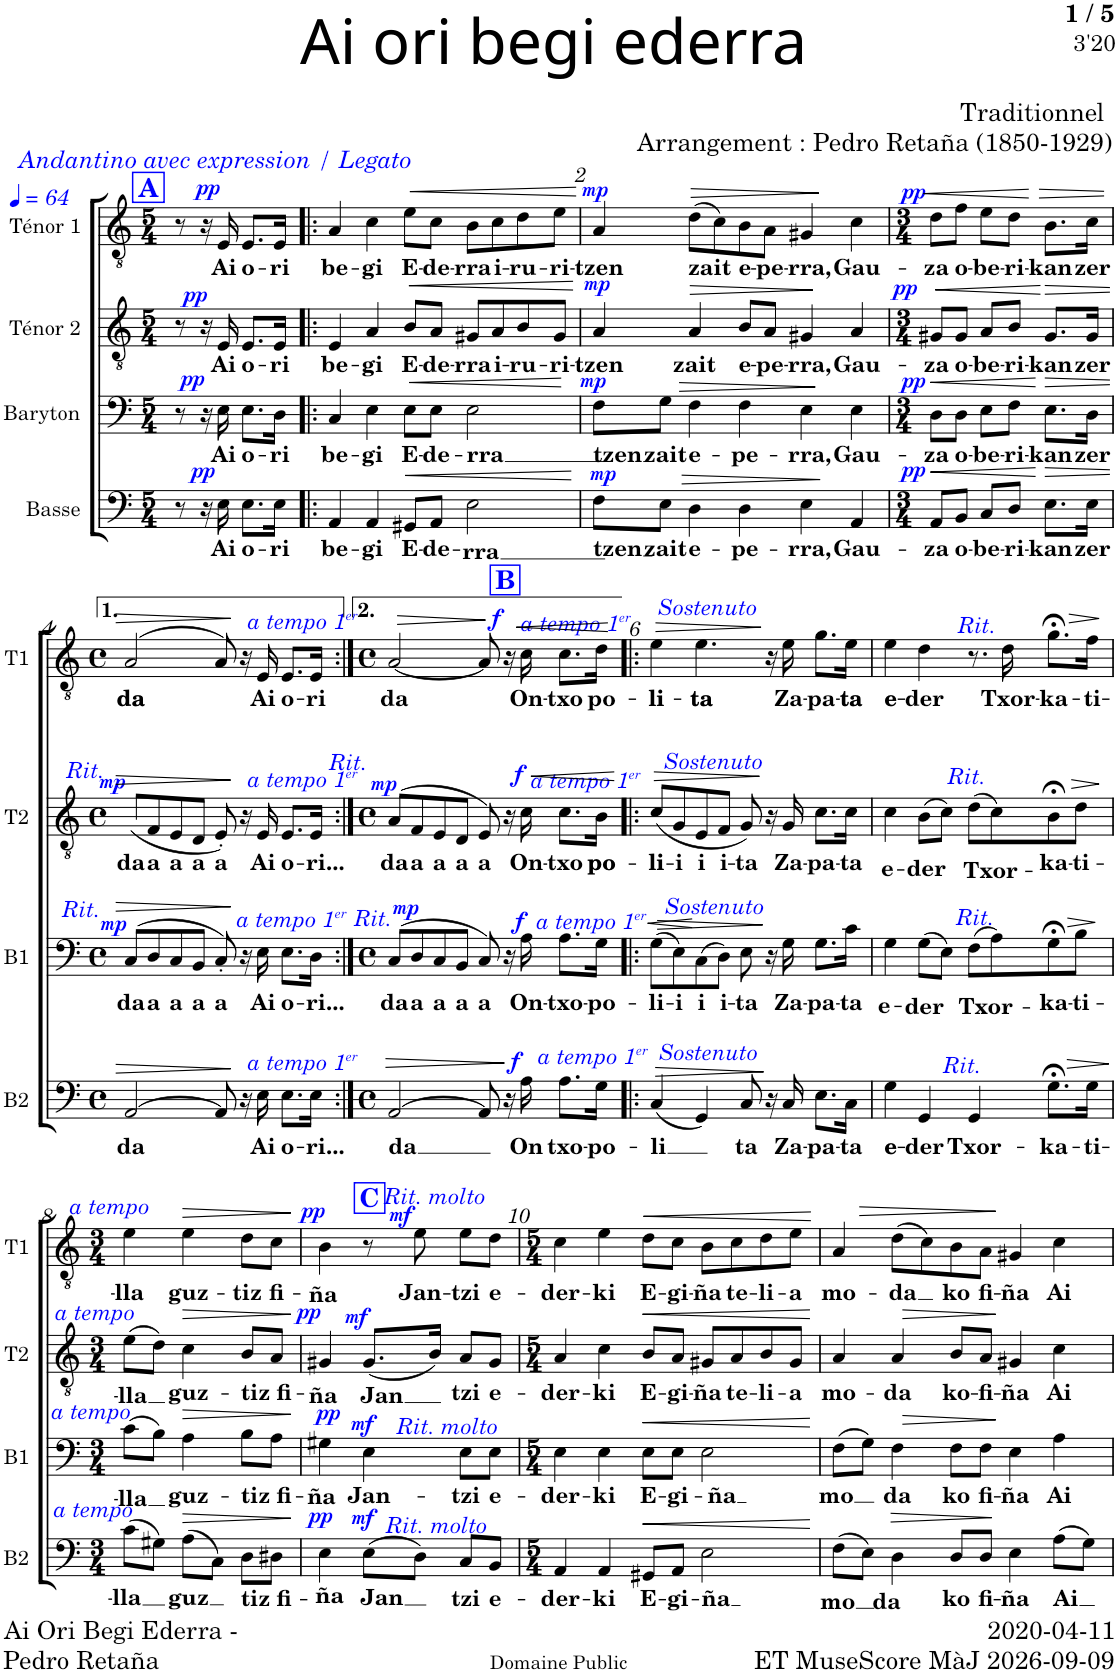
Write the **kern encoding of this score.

**kern	**text	**dynam	**kern	**text	**dynam	**kern	**text	**dynam	**kern	**text	**dynam
*part4	*part4	*part4	*part3	*part3	*part3	*part2	*part2	*part2	*part1	*part1	*part1
*staff4	*staff4	*staff4	*staff3	*staff3	*staff3	*staff2	*staff2	*staff2	*staff1	*staff1	*staff1
*I"Basse	*	*	*I"Baryton	*	*	*I"Ténor 2	*	*	*I"Ténor 1	*	*
*I'B2	*	*	*I'B1	*	*	*I'T2	*	*	*I'T1	*	*
*clefF4	*	*	*clefF4	*	*	*clefGv2	*	*	*clefGv2	*	*
*k[]	*	*	*k[]	*	*	*k[]	*	*	*k[]	*	*
*M5/4	*	*	*M5/4	*	*	*M5/4	*	*	*M5/4	*	*
*MM64	*	*	*MM64	*	*	*MM64	*	*	*MM64	*	*
!!LO:REH:place=s1:a:B:cj:color=#0000FF:fs=14:t=A:qo=0.75
=	=	=	=	=	=	=	=	=	=	=	=
!	!	!	!	!	!	!	!	!	!LO:TX:a:i:color=#0000FF:t=Andantino avec expression / Legato	!	!
8r	.	.	8r	.	.	8r	.	.	8r	.	.
!	!	!LO:DY:a	!	!	!LO:DY:a	!	!	!LO:DY:a	!	!	!LO:DY:a
16r	.	pp	16r	.	pp	16r	.	pp	16r	.	pp
!	!LO:LY:b	!	!	!LO:LY:b	!	!	!LO:LY:b	!	!	!LO:LY:b	!
16E\	Ai	.	16E\	Ai	.	16E/	Ai	.	16E/	Ai	.
!	!LO:LY:b	!	!	!LO:LY:b	!	!	!LO:LY:b	!	!	!LO:LY:b	!
8.E\L	o-	.	8.E\L	o-	.	8.E/L	o-	.	8.E/L	o-	.
!	!LO:LY:b	!	!	!LO:LY:b	!	!	!LO:LY:b	!	!	!LO:LY:b	!
16E\Jk	-ri	.	16D\Jk	-ri	.	16E/Jk	-ri	.	16E/Jk	-ri	.
=1!|:	=1!|:	=1!|:	=1!|:	=1!|:	=1!|:	=1!|:	=1!|:	=1!|:	=1!|:	=1!|:	=1!|:
!	!LO:LY:b	!	!	!LO:LY:b	!	!	!LO:LY:b	!	!	!LO:LY:b	!
4AA/	be-	.	4C/	be-	.	4E/	be-	.	4A/	be-	.
!	!LO:LY:b	!	!	!LO:LY:b	!	!	!LO:LY:b	!	!	!LO:LY:b	!
4AA/	-gi	.	4E\	-gi	.	4A/	-gi	.	4c\	-gi	.
!	!LO:LY:b	!LO:HP:b	!	!LO:LY:b	!LO:HP:b	!	!LO:LY:b	!LO:HP:b	!	!LO:LY:b	!LO:HP:b
8GG#X/L	E-	<	8E\L	E-	<	8B/L	E-	<	8e\L	E-	<
!	!LO:LY:b	!	!	!LO:LY:b	!	!	!LO:LY:b	!	!	!LO:LY:b	!
8AA/J	-de-	.	8E\J	-de-	.	8A/J	-de-	.	8c\J	-de-	.
!	!LO:LY:b	!	!	!LO:LY:b	!	!	!LO:LY:b	!	!	!LO:LY:b	!
2E\	-rra	.	2E\	-rra	.	8G#X/L	-rra	.	8B\L	-rra	.
!	!	!	!	!	!	!	!LO:LY:b	!	!	!LO:LY:b	!
.	.	.	.	.	.	8A/	i-	.	8c\	i-	.
!	!	!	!	!	!	!	!LO:LY:b	!	!	!LO:LY:b	!
.	.	.	.	.	.	8B/	-ru-	.	8d\	-ru-	.
!	!	!	!	!	!	!	!LO:LY:b	!	!	!LO:LY:b	!
.	.	.	.	.	.	8G#/J	-ri-	.	8e\J	-ri-	.
.	.	[	.	.	.	.	.	[	.	.	[
=2	=2	=2	=2	=2	=2	=2	=2	=2	=2	=2	=2
!	!LO:LY:b	!LO:DY:a	!	!LO:LY:b	!LO:DY:a	!	!LO:LY:b	!LO:DY:a	!	!LO:LY:b	!LO:DY:a
8F\L	tzen	mp	8F\L	tzen	mp	4A/	-tzen	mp	4A/	-tzen	mp
!	!LO:LY:b	!	!	!LO:LY:b	!	!	!	!	!	!	!
8E\J	zait	.	8G\J	zait	[	.	.	.	.	.	.
!	!LO:LY:b	!LO:HP:b	!	!LO:LY:b	!LO:HP:b	!	!LO:LY:b	!LO:HP:b	!	!LO:LY:b	!LO:HP:b
4D\	e-	>	4F\	e-	>	4A/	zait	>	(8d\L	zait	>
.	.	.	.	.	.	.	.	.	8c\)	.	.
!	!LO:LY:b	!	!	!LO:LY:b	!	!	!LO:LY:b	!	!	!LO:LY:b	!
4D\	-pe-	.	4F\	-pe-	.	8B/L	e-	.	8B\	e-	.
!	!	!	!	!	!	!	!LO:LY:b	!	!	!LO:LY:b	!
.	.	.	.	.	.	8A/J	-pe-	.	8A\J	-pe-	.
!	!LO:LY:b	!	!	!LO:LY:b	!	!	!LO:LY:b	!	!	!LO:LY:b	!
4E\	-rra,	.	4E\	-rra,	.	4G#X/	-rra,	.	4G#X/	-rra,	.
!	!LO:LY:b	!	!	!LO:LY:b	!	!	!LO:LY:b	!	!	!LO:LY:b	!
4AA/	Gau-	]	4E\	Gau-	]	4A/	Gau-	]	4c\	Gau-	]
=3	=3	=3	=3	=3	=3	=3	=3	=3	=3	=3	=3
*M3/4	*	*	*M3/4	*	*	*M3/4	*	*	*M3/4	*	*
!	!LO:LY:b	!LO:HP:b	!	!LO:LY:b	!LO:HP:b	!	!LO:LY:b	!LO:HP:b	!	!LO:LY:b	!LO:HP:b
!	!	!LO:DY:n=1:a	!	!	!LO:DY:n=1:a	!	!	!LO:DY:n=1:a	!	!	!LO:DY:n=1:a
8AA/L	za	< pp	8D\L	za	< pp	8G#X/L	za	< pp	8d\L	-za	< pp
!	!LO:LY:b	!	!	!LO:LY:b	!	!	!LO:LY:b	!	!	!LO:LY:b	!
8BB/J	o-	.	8D\J	o-	.	8G#/J	o-	.	8f\J	o-	.
!	!LO:LY:b	!	!	!LO:LY:b	!	!	!LO:LY:b	!	!	!LO:LY:b	!
8C/L	-be-	.	8E\L	-be-	.	8A/L	-be-	.	8e\L	-be-	.
!	!LO:LY:b	!	!	!LO:LY:b	!	!	!LO:LY:b	!	!	!LO:LY:b	!
8D/J	-ri-	.	8F\J	-ri-	.	8B/J	-ri-	.	8d\J	-ri-	.
!	!LO:LY:b	!LO:HP:n=1:b	!	!LO:LY:b	!LO:HP:n=1:b	!	!LO:LY:b	!LO:HP:n=1:b	!	!LO:LY:b	!LO:HP:n=1:b
8.E\L	-kan	[ >	8.E\L	-kan	[ >	8.G#/L	-kan	[ >	8.B\L	-kan	[ >
!	!LO:LY:b	!	!	!LO:LY:b	!	!	!LO:LY:b	!	!	!LO:LY:b	!
16E\Jk	zer	.	16D\Jk	zer	.	16G#/Jk	zer	.	16c\Jk	zer	.
!!LO:LB:g=z
=4	=4	=4	=4	=4	=4	=4	=4	=4	=4	=4	=4
*M4/4	*	*	*M4/4	*	*	*M4/4	*	*	*M4/4	*	*
*met(c)	*	*	*met(c)	*	*	*met(c)	*	*	*met(c)	*	*
!	!	!	!	!	!	!LO:TX:a:i:color=#0000FF:t=Rit.	!	!	!	!	!
!	!	!	!LO:TX:a:i:color=#0000FF:t=Rit.	!	!	!	!	!	!	!	!
!	!LO:LY:b	!	!	!LO:LY:b	!LO:DY:a	!	!LO:LY:b	!LO:DY:a	!	!LO:LY:b	!
[>2AA/	da	.	(>8C/L	da	mp	(8A/L	da	mp	(>2A/	da	.
!	!	!	!	!LO:LY:b	!	!	!LO:LY:b	!	!	!	!
.	.	.	8D/	a	.	8F/	a	.	.	.	.
!	!	!	!	!LO:LY:b	!	!	!LO:LY:b	!	!	!	!
.	.	.	8C/	a	.	8E/	a	.	.	.	.
!	!	!	!	!LO:LY:b	!	!	!LO:LY:b	!	!	!	!
.	.	.	8BB/J	a	.	8D/J	a	.	.	.	.
!	!	!	!	!LO:LY:b	!	!	!LO:LY:b	!	!	!	!
8AA/]	.	.	8C'/)	a	.	8E'/)	a	.	8A/)	.	.
16r	.	]	16r	.	]	16r	.	]	16r	.	]
!	!	!	!	!	!	!	!	!	!LO:TX:a:i:color=#0000FF:t=a tempo 1	!	!
!	!	!	!	!	!	!	!	!	!LO:TX:a:t=er	!	!
!	!	!	!	!	!	!LO:TX:a:i:color=#0000FF:t=a tempo 1	!	!	!	!	!
!	!	!	!	!	!	!LO:TX:a:t=er	!	!	!	!	!
!	!	!	!LO:TX:a:i:color=#0000FF:t=a tempo 1	!	!	!	!	!	!	!	!
!	!	!	!LO:TX:a:t=er	!	!	!	!	!	!	!	!
!LO:TX:a:i:color=#0000FF:t=a tempo 1	!	!	!	!	!	!	!	!	!	!	!
!LO:TX:a:t=er	!	!	!	!	!	!	!	!	!	!	!
!	!LO:LY:b	!	!	!LO:LY:b	!	!	!LO:LY:b	!	!	!LO:LY:b	!
16E\	Ai	.	16E\	Ai	.	16E/	Ai	.	16E/	Ai	.
!	!LO:LY:b	!	!	!LO:LY:b	!	!	!LO:LY:b	!	!	!LO:LY:b	!
8.E\L	o-	.	8.E\L	o-	.	8.E/L	o-	.	8.E/L	o-	.
!	!LO:LY:b	!	!	!LO:LY:b	!	!	!LO:LY:b	!	!	!LO:LY:b	!
16E\Jk	-ri...	.	16D\Jk	-ri...	.	16E/Jk	-ri...	.	16E/Jk	-ri	.
=5:|!	=5:|!	=5:|!	=5:|!	=5:|!	=5:|!	=5:|!	=5:|!	=5:|!	=5:|!	=5:|!	=5:|!
!!LO:REH:place=s1:a:B:cj:color=#0000FF:fs=14:t=B:qo=2.75
*M4/4	*	*	*M4/4	*	*	*M4/4	*	*	*M4/4	*	*
*met(c)	*	*	*met(c)	*	*	*met(c)	*	*	*met(c)	*	*
!	!	!	!	!	!	!LO:TX:a:i:color=#0000FF:t=Rit.	!	!	!	!	!
!	!	!	!LO:TX:a:i:color=#0000FF:t=Rit.	!	!	!	!	!	!	!	!
!	!LO:LY:b	!LO:HP:b	!	!LO:LY:b	!LO:DY:a	!	!LO:LY:b	!LO:DY:a	!	!LO:LY:b	!LO:HP:b
[>2AA/	da	>	(>8C/L	da	mp	(>8A/L	da	mp	[2A/	da	>
!	!	!	!	!LO:LY:b	!	!	!LO:LY:b	!	!	!	!
.	.	.	8D/	a	.	8F/	a	.	.	.	.
!	!	!	!	!LO:LY:b	!	!	!LO:LY:b	!	!	!	!
.	.	.	8C/	a	.	8E/	a	.	.	.	.
!	!	!	!	!LO:LY:b	!	!	!LO:LY:b	!	!	!	!
.	.	.	8BB/J	a	.	8D/J	a	.	.	.	.
!	!	!	!	!LO:LY:b	!	!	!LO:LY:b	!	!	!	!
8AA/]	.	.	8C/)	a	.	8E/)	a	.	8A/]	.	.
!	!	!	!	!	!	!	!	!	!	!	!LO:DY:n=1:a
16r	.	.	16r	.	.	16r	.	.	16r	.	] f
!	!	!	!	!	!	!	!	!	!LO:TX:a:i:color=#0000FF:t=a tempo 1	!	!
!	!	!	!	!	!	!	!	!	!LO:TX:a:t=er	!	!
!	!	!	!	!	!	!LO:TX:a:i:color=#0000FF:t=a tempo 1	!	!	!	!	!
!	!	!	!	!	!	!LO:TX:a:t=er	!	!	!	!	!
!	!	!	!LO:TX:a:i:color=#0000FF:t=a tempo 1	!	!	!	!	!	!	!	!
!	!	!	!LO:TX:a:t=er	!	!	!	!	!	!	!	!
!LO:TX:a:i:color=#0000FF:t=a tempo 1	!	!	!	!	!	!	!	!	!	!	!
!LO:TX:a:t=er	!	!	!	!	!	!	!	!	!	!	!
!	!LO:LY:b	!LO:DY:n=1:a	!	!LO:LY:b	!LO:DY:a	!	!LO:LY:b	!LO:HP:b	!	!LO:LY:b	!LO:HP:b
!	!	!	!	!	!	!	!	!LO:DY:n=1:a	!	!	!
16A\	On	] f	16A\	On-	f	16c\	On-	< f	16c\	On-	<
!	!	!	!	!	!	!	!	!	!LO:TX:a:i:color=#0000FF:t=Sostenuto	!	!
!	!	!	!	!	!	!LO:TX:a:i:color=#0000FF:t=Sostenuto	!	!	!	!	!
!LO:TX:a:i:color=#0000FF:t=Sostenuto	!	!	!	!	!	!	!	!	!	!	!
!	!LO:LY:b	!	!	!LO:LY:b	!	!	!LO:LY:b	!	!	!LO:LY:b	!
8.A\L	txo-	.	8.A\L	-txo-	.	8.c\L	-txo	.	8.c\L	-txo	.
!	!LO:LY:b	!	!	!LO:LY:b	!	!	!LO:LY:b	!	!	!LO:LY:b	!
16G\Jk	-po-	.	16G\Jk	-po-	.	16B\Jk	po	.	16d\Jk	po-	.
.	.	.	.	.	.	.	.	[	.	.	[
=6!|:	=6!|:	=6!|:	=6!|:	=6!|:	=6!|:	=6!|:	=6!|:	=6!|:	=6!|:	=6!|:	=6!|:
!	!LO:LY:b	!LO:HP:b	!	!LO:LY:b	!LO:HP:b	!	!LO:LY:b	!LO:HP:b	!	!LO:LY:b	!LO:HP:b
(4C/	-li	>	(8G\L	-li-	>	(8c/L	li	>	4e\	li	>
!	!	!	!LO:TX:a:i:color=#0000FF:t=Sostenuto	!	!	!	!	!	!	!	!
!	!	!	!	!LO:LY:b	!LO:HP:b	!	!LO:LY:b	!	!	!	!
.	.	.	8E\)	-i	<	8G/	-i	.	.	.	.
!	!	!	!	!LO:LY:b	!	!	!LO:LY:b	!	!	!LO:LY:b	!
4GG/)	.	.	(8C\	i	[	8E/	i	.	4.e\	ta	.
!	!	!	!	!LO:LY:b	!	!	!LO:LY:b	!	!	!	!
.	.	.	8D\J)	i-	.	8F/J	i-	.	.	.	.
!	!LO:LY:b	!	!	!LO:LY:b	!	!	!LO:LY:b	!	!	!	!
8C/	ta	]	8E\	-ta	.	8G/)	-ta	.	.	.	.
16r	.	.	16r	.	]	16r	.	]	16r	.	]
!	!LO:LY:b	!	!	!LO:LY:b	!	!	!LO:LY:b	!	!	!LO:LY:b	!
16C/	Za-	.	16G\	Za-	.	16G/	Za-	.	16e\	Za-	.
!	!LO:LY:b	!	!	!LO:LY:b	!	!	!LO:LY:b	!	!	!LO:LY:b	!
8.E\L	-pa-	.	8.G\L	-pa-	.	8.c\L	-pa-	.	8.g\L	-pa-	.
!	!LO:LY:b	!	!	!LO:LY:b	!	!	!LO:LY:b	!	!	!LO:LY:b	!
16C\Jk	-ta	.	16c\Jk	-ta	.	16c\Jk	-ta	.	16e\Jk	ta	.
=7	=7	=7	=7	=7	=7	=7	=7	=7	=7	=7	=7
!	!LO:LY:b	!	!	!LO:LY:b	!	!	!LO:LY:b	!	!	!LO:LY:b	!
4G\	e	.	4G\	e-	.	4c\	e-	.	4e\	e	.
!	!LO:LY:b	!	!	!LO:LY:b	!	!	!LO:LY:b	!	!	!LO:LY:b	!
4GG/	-der	.	(8G\L	-der	.	(8B\L	-der	.	4d\	-der	.
!	!	!	!	!	!	!LO:TX:a:i:color=#0000FF:t=Rit.	!	!	!	!	!
!	!	!	!LO:TX:a:i:color=#0000FF:t=Rit.	!	!	!	!	!	!	!	!
.	.	.	8E\J)	.	.	8c\J)	.	.	.	.	.
!	!	!	!	!	!	!	!	!	!LO:TX:a:i:color=#0000FF:t=Rit.	!	!
!LO:TX:a:i:color=#0000FF:t=Rit.	!	!	!	!	!	!	!	!	!	!	!
!	!LO:LY:b	!	!	!LO:LY:b	!	!	!LO:LY:b	!	!	!	!
4GG/	Txor-	.	(8F\L	-Txor-	.	(8d\L	-Txor-	.	8.r	.	.
.	.	.	8A\)	.	.	8c\)	.	.	.	.	.
!	!	!	!	!	!	!	!	!	!	!LO:LY:b	!
.	.	.	.	.	.	.	.	.	16d\	Txor-	.
!	!LO:LY:b	!	!	!LO:LY:b	!	!	!LO:LY:b	!	!	!LO:LY:b	!
8.G;<\L	-ka-	.	8G;<\	-ka-	.	8B;<\	-ka-	.	8.g;<\L	-ka-	.
!	!	!	!	!LO:LY:b	!LO:HP:b	!	!LO:LY:b	!LO:HP:b	!	!	!
.	.	.	8B\J	-ti-	>	8d\J	-ti-	>	.	.	.
!	!LO:LY:b	!LO:HP:b	!	!	!	!	!	!	!	!LO:LY:b	!LO:HP:b
16G\Jk	-ti-	>	.	.	.	.	.	.	16f\Jk	-ti-	>
.	.	]	.	.	]	.	.	]	.	.	]
!!LO:LB:g=z
=8	=8	=8	=8	=8	=8	=8	=8	=8	=8	=8	=8
*M3/4	*	*	*M3/4	*	*	*M3/4	*	*	*M3/4	*	*
!	!	!	!	!	!	!	!	!	!LO:TX:a:i:color=#0000FF:t=a tempo	!	!
!	!	!	!	!	!	!LO:TX:a:i:color=#0000FF:t=a tempo	!	!	!	!	!
!	!	!	!LO:TX:a:i:color=#0000FF:t=a tempo	!	!	!	!	!	!	!	!
!LO:TX:a:i:color=#0000FF:t=a tempo	!	!	!	!	!	!	!	!	!	!	!
!	!LO:LY:b	!	!	!LO:LY:b	!	!	!LO:LY:b	!	!	!LO:LY:b	!
(8c\L	-lla	.	(8c\L	-lla	.	(8e\L	-lla	.	4e\	-lla	.
8G#X\J)	.	.	8B\J)	.	.	8d\J)	.	.	.	.	.
!	!LO:LY:b	!LO:HP:b	!	!LO:LY:b	!LO:HP:b	!	!LO:LY:b	!LO:HP:b	!	!LO:LY:b	!LO:HP:b
(8A\L	-guz	>	4A\	guz-	>	4c\	guz-	>	4e\	guz-	>
8C\J)	.	.	.	.	.	.	.	.	.	.	.
!	!LO:LY:b	!	!	!LO:LY:b	!	!	!LO:LY:b	!	!	!LO:LY:b	!
8D\L	tiz fi-	.	8B\L	-tiz fi-	.	8B/L	-tiz fi-	.	8d\L	-tiz	.
!	!	!	!	!	!	!	!	!	!	!LO:LY:b	!
8D#X\J	.	.	8A\J	.	.	8A/J	.	.	8c\J	fi-	.
.	.	]	.	.	]	.	.	]	.	.	]
!!LO:REH:place=s1:a:B:cj:color=#0000FF:fs=14:t=C:qo=1.5
=9	=9	=9	=9	=9	=9	=9	=9	=9	=9	=9	=9
!	!LO:LY:b	!LO:DY:a	!	!LO:LY:b	!LO:DY:a	!	!LO:LY:b	!LO:DY:a	!	!LO:LY:b	!LO:DY:a
4E\	-ña	pp	4G#X\	-ña	pp	4G#X/	-ña	pp	4B\	-ña	pp
!	!	!	!	!	!	!	!	!	!LO:TX:a:i:color=#0000FF:t=Rit. molto	!	!
!	!	!	!LO:TX:a:i:color=#0000FF:t=Rit. molto	!	!	!	!	!	!	!	!
!LO:TX:a:i:color=#0000FF:t=Rit. molto	!	!	!	!	!	!	!	!	!	!	!
!	!LO:LY:b	!LO:DY:a	!	!LO:LY:b	!LO:DY:a	!	!LO:LY:b	!LO:DY:a	!	!	!
(8E\L	-Jan	mf	4E\	Jan-	mf	(8.G#/L	-Jan	mf	8r	.	.
!	!	!	!	!	!	!	!	!	!	!LO:LY:b	!LO:DY:a
8D\J)	.	.	.	.	.	.	.	.	8e\	Jan-	mf
.	.	.	.	.	.	16B/Jk)	.	.	.	.	.
!	!LO:LY:b	!	!	!LO:LY:b	!	!	!LO:LY:b	!	!	!LO:LY:b	!
8C/L	-tzi	.	8E\L	-tzi	.	8A/L	-tzi	.	8e\L	-tzi	.
!	!LO:LY:b	!	!	!LO:LY:b	!	!	!LO:LY:b	!	!	!LO:LY:b	!
8BB/J	e-	.	8E\J	e-	.	8G#/J	e-	.	8d\J	e-	.
=10	=10	=10	=10	=10	=10	=10	=10	=10	=10	=10	=10
*M5/4	*	*	*M5/4	*	*	*M5/4	*	*	*M5/4	*	*
!	!LO:LY:b	!	!	!LO:LY:b	!	!	!LO:LY:b	!	!	!LO:LY:b	!
4AA/	-der-	.	4E\	-der-	.	4A/	-der-	.	4c\	-der-	.
!	!LO:LY:b	!	!	!LO:LY:b	!	!	!LO:LY:b	!	!	!LO:LY:b	!
4AA/	-ki	.	4E\	-ki	.	4c\	-ki	.	4e\	-ki	.
!	!LO:LY:b	!LO:HP:b	!	!LO:LY:b	!LO:HP:b	!	!LO:LY:b	!LO:HP:b	!	!LO:LY:b	!LO:HP:b
8GG#X/L	E-	<	8E\L	E-	<	8B/L	E-	<	8d\L	E-	<
!	!LO:LY:b	!	!	!LO:LY:b	!	!	!LO:LY:b	!	!	!LO:LY:b	!
8AA/J	-gi-	.	8E\J	-gi-	.	8A/J	-gi-	.	8c\J	-gi-	.
!	!LO:LY:b	!	!	!LO:LY:b	!	!	!LO:LY:b	!	!	!LO:LY:b	!
2E\	-ña	.	2E\	-ña	.	8G#X/L	-ña	.	8B\L	-ña	.
!	!	!	!	!	!	!	!LO:LY:b	!	!	!LO:LY:b	!
.	.	.	.	.	.	8A/	te-	.	8c\	te-	.
!	!	!	!	!	!	!	!LO:LY:b	!	!	!LO:LY:b	!
.	.	.	.	.	.	8B/	-li-	.	8d\	-li-	.
!	!	!	!	!	!	!	!LO:LY:b	!	!	!LO:LY:b	!
.	.	.	.	.	.	8G#/J	-a	.	8e\J	-a	.
.	.	[	.	.	[	.	.	[	.	.	[
=11	=11	=11	=11	=11	=11	=11	=11	=11	=11	=11	=11
!	!LO:LY:b	!	!	!LO:LY:b	!	!	!LO:LY:b	!	!	!LO:LY:b	!
(8F\L	mo	.	(8F\L	mo	.	4A/	mo-	.	4A/	mo-	.
!	!LO:LY:b	!	!	!	!	!	!	!	!	!	!
8E\J)	da	.	8G\J)	.	.	.	.	.	.	.	.
!	!	!LO:HP:b	!	!LO:LY:b	!LO:HP:b	!	!LO:LY:b	!LO:HP:b	!	!LO:LY:b	!LO:HP:b
4D\	.	>	4F\	da	>	4A/	-da	>	(8d\L	-da	>
.	.	.	.	.	.	.	.	.	8c\)	.	.
!	!LO:LY:b	!	!	!LO:LY:b	!	!	!LO:LY:b	!	!	!LO:LY:b	!
8D/L	ko	.	8F\L	ko	.	8B/L	ko-	.	8B\	ko	.
!	!LO:LY:b	!	!	!LO:LY:b	!	!	!LO:LY:b	!	!	!LO:LY:b	!
8D/J	fi-	.	8F\J	fi-	.	8A/J	-fi-	.	8A\J	fi-	.
!	!LO:LY:b	!	!	!LO:LY:b	!	!	!LO:LY:b	!	!	!LO:LY:b	!
4E\	-ña	]	4E\	ña	]	4G#X/	ña	]	4G#X/	ña	]
!	!LO:LY:b	!	!	!LO:LY:b	!	!	!LO:LY:b	!	!	!LO:LY:b	!
(8A\L	Ai	.	4A\	Ai	.	4c\	Ai	.	4c\	Ai	.
8G\J)	.	.	.	.	.	.	.	.	.	.	.
=	=	=	=	=	=	=	=	=	=	=	=
*-	*-	*-	*-	*-	*-	*-	*-	*-	*-	*-	*-
